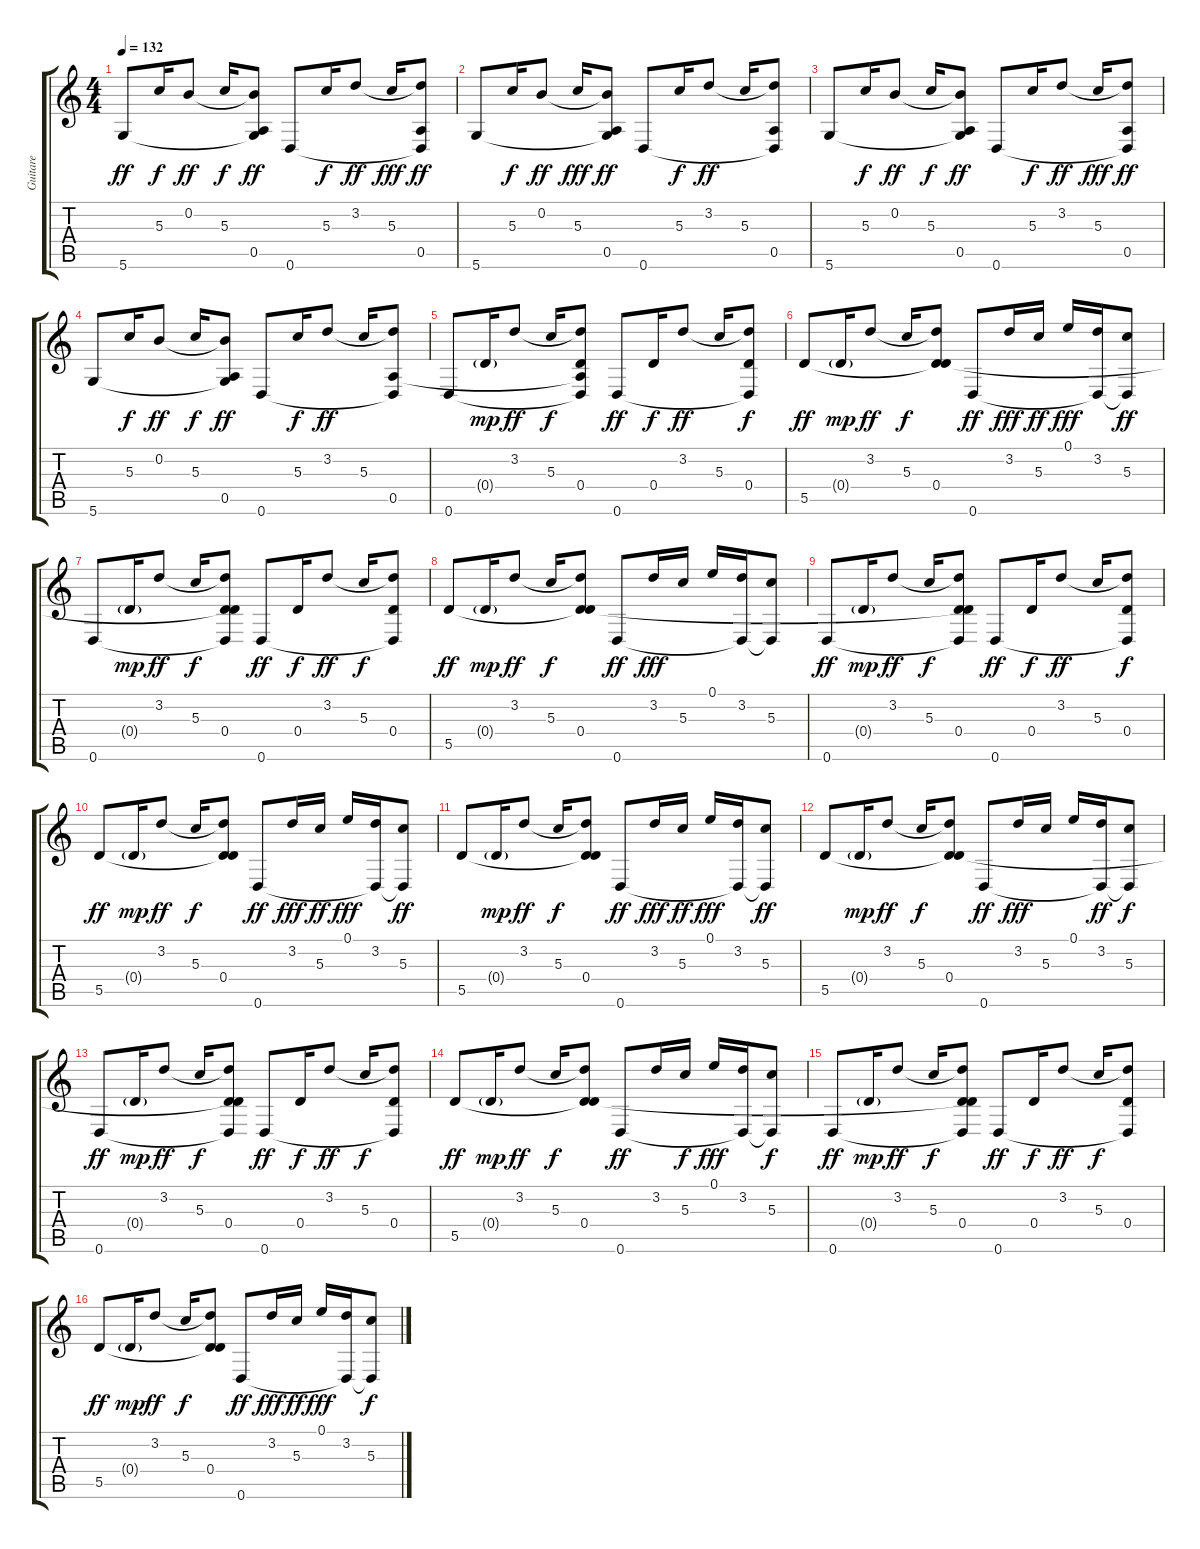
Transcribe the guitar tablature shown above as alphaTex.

\track ("Guitare" "Guitare") {instrument acousticguitarsteel}
\staff {score tabs}
\tuning (E4 B3 G3 D3 A2 D2) {hide}
\ts (4 4)
\tempo 132
\clef g2
\ks c
5.6.8{dy ff} 5.3.16{dy f} 0.2.8{dy ff} 5.3.16{dy f} (0.2{t} 0.5 5.6{t}).8{dy ff} 0.6.8 5.3.16{dy f} 3.2.8{dy ff} 5.3.16{dy fff} (3.2{t} 0.5 0.6{t}).8{dy ff} |
5.6.8 5.3.16{dy f} 0.2.8{dy ff} 5.3.16{dy fff} (0.2{t} 0.5 5.6{t}).8{dy ff} 0.6.8 5.3.16{dy f} 3.2.8{dy ff} 5.3.16 (3.2{t} 0.5 0.6{t}).8 |
5.6.8 5.3.16{dy f} 0.2.8{dy ff} 5.3.16{dy f} (0.2{t} 0.5 5.6{t}).8{dy ff} 0.6.8 5.3.16{dy f} 3.2.8{dy ff} 5.3.16{dy fff} (3.2{t} 0.5 0.6{t}).8{dy ff} |
5.6.8 5.3.16{dy f} 0.2.8{dy ff} 5.3.16{dy f} (0.2{t} 0.5 5.6{t}).8{dy ff} 0.6.8 5.3.16{dy f} 3.2.8{dy ff} 5.3.16 (3.2{t} 0.5 0.6{t}).8 |
0.6.8 0.4{g}.16{dy mp} 3.2.8{dy ff} 5.3.16{dy f} (3.2{t} 0.4 0.5{t} 0.6{t}).8 0.6.8{dy ff} 0.4.16{dy f} 3.2.8{dy ff} 5.3.16 (3.2{t} 0.4 0.6{t}).8{dy f} |
5.5.8{dy ff} 0.4{g}.16{dy mp} 3.2.8{dy ff} 5.3.16{dy f} (3.2{t} 0.4 5.5{t}).8 0.6.8{dy ff} 3.2.16{dy fff} 5.3.16{dy ff} 0.1.16{dy fff} (3.2 0.6{t}).16 (5.3 0.6{t}).8{dy ff} |
0.6.8 0.4{g}.16{dy mp} 3.2.8{dy ff} 5.3.16{dy f} (3.2{t} 0.4 5.5{t} 0.6{t}).8 0.6.8{dy ff} 0.4.16{dy f} 3.2.8{dy ff} 5.3.16{dy f} (3.2{t} 0.4 0.6{t}).8 |
5.5.8{dy ff} 0.4{g}.16{dy mp} 3.2.8{dy ff} 5.3.16{dy f} (3.2{t} 0.4 5.5{t}).8 0.6.8{dy ff} 3.2.16{dy fff} 5.3.16 0.1.16 (3.2 0.6{t}).16 (5.3 0.6{t}).8 |
0.6.8{dy ff} 0.4{g}.16{dy mp} 3.2.8{dy ff} 5.3.16{dy f} (3.2{t} 0.4 5.5{t} 0.6{t}).8 0.6.8{dy ff} 0.4.16{dy f} 3.2.8{dy ff} 5.3.16 (3.2{t} 0.4 0.6{t}).8{dy f} |
5.5.8{dy ff} 0.4{g}.16{dy mp} 3.2.8{dy ff} 5.3.16{dy f} (3.2{t} 0.4 5.5{t}).8 0.6.8{dy ff} 3.2.16{dy fff} 5.3.16{dy ff} 0.1.16{dy fff} (3.2 0.6{t}).16 (5.3 0.6{t}).8{dy ff} |
5.5.8 0.4{g}.16{dy mp} 3.2.8{dy ff} 5.3.16{dy f} (3.2{t} 0.4 5.5{t}).8 0.6.8{dy ff} 3.2.16{dy fff} 5.3.16{dy ff} 0.1.16{dy fff} (3.2 0.6{t}).16 (5.3 0.6{t}).8{dy ff} |
5.5.8 0.4{g}.16{dy mp} 3.2.8{dy ff} 5.3.16{dy f} (3.2{t} 0.4 5.5{t}).8 0.6.8{dy ff} 3.2.16{dy fff} 5.3.16 0.1.16 (3.2 0.6{t}).16{dy ff} (5.3 0.6{t}).8{dy f} |
0.6.8{dy ff} 0.4{g}.16{dy mp} 3.2.8{dy ff} 5.3.16{dy f} (3.2{t} 0.4 5.5{t} 0.6{t}).8 0.6.8{dy ff} 0.4.16{dy f} 3.2.8{dy ff} 5.3.16{dy f} (3.2{t} 0.4 0.6{t}).8 |
5.5.8{dy ff} 0.4{g}.16{dy mp} 3.2.8{dy ff} 5.3.16{dy f} (3.2{t} 0.4 5.5{t}).8 0.6.8{dy ff} 3.2.16 5.3.16{dy f} 0.1.16{dy fff} (3.2 0.6{t}).16 (5.3 0.6{t}).8{dy f} |
0.6.8{dy ff} 0.4{g}.16{dy mp} 3.2.8{dy ff} 5.3.16{dy f} (3.2{t} 0.4 5.5{t} 0.6{t}).8 0.6.8{dy ff} 0.4.16{dy f} 3.2.8{dy ff} 5.3.16{dy f} (3.2{t} 0.4 0.6{t}).8 |
5.5.8{dy ff} 0.4{g}.16{dy mp} 3.2.8{dy ff} 5.3.16{dy f} (3.2{t} 0.4 5.5{t}).8 0.6.8{dy ff} 3.2.16{dy fff} 5.3.16{dy ff} 0.1.16{dy fff} (3.2 0.6{t}).16 (5.3 0.6{t}).8{dy f}
